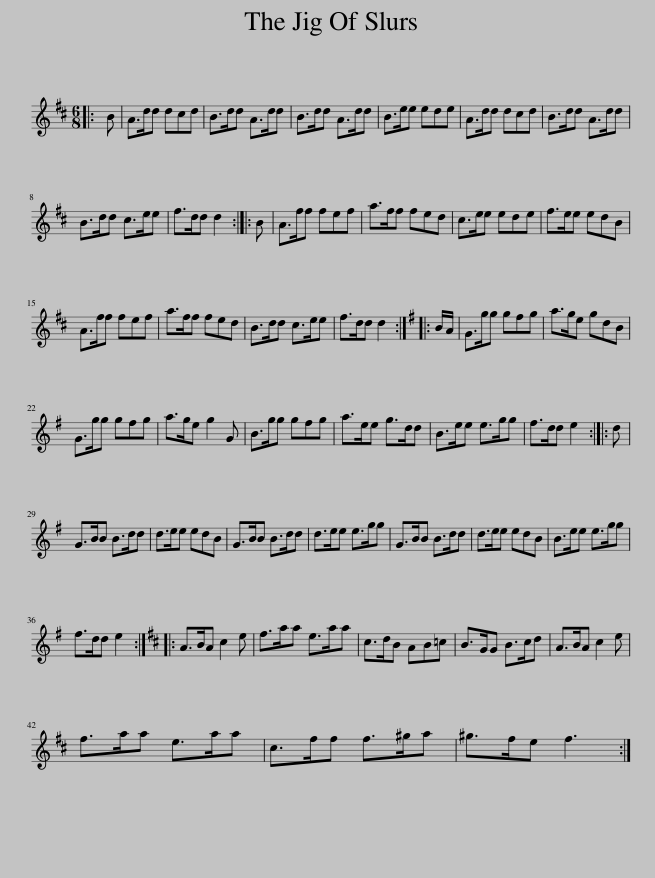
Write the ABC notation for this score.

X:1
L:1/8
M:6/8
I:linebreak $
K:D
V:1 treble
V:1
|: B | A>dd dcd | B>dd A>dd | B>dd A>dd | B>ee ede | %5
 A>dd dcd | B>dd A>dd |$ B>dd c>ee | f>dd d2 :: B | %10
 A>ff fef | a>ff fed | c>ee ede | f>ee edB |$ A>ff fef | %15
 a>ff fed | B>dd c>ee | f>dd d2 ::[K:G] B/A/ | G>gg gfg | %20
 a>ge gdB |$ G>gg gfg | a>ge g2 G | B>gg gfg | a>ee g>dd | %25
 B>ee e>gg | f>dd e2 :: d |$ G>BB B>dd | d>ee edB | %30
 G>BB B>dd | d>ee e>gg | G>BB B>dd | d>ee edB | B>ee e>gg |$ %35
 f>dd e2 ::[K:D] A>BA c2 e | f>aa e>aa | c>dB AB=c | B>GG B>cd | %40
 A>BA c2 e |$ f>aa e>aa | c>ff f>^ga | ^g>fe f3 :| %44
